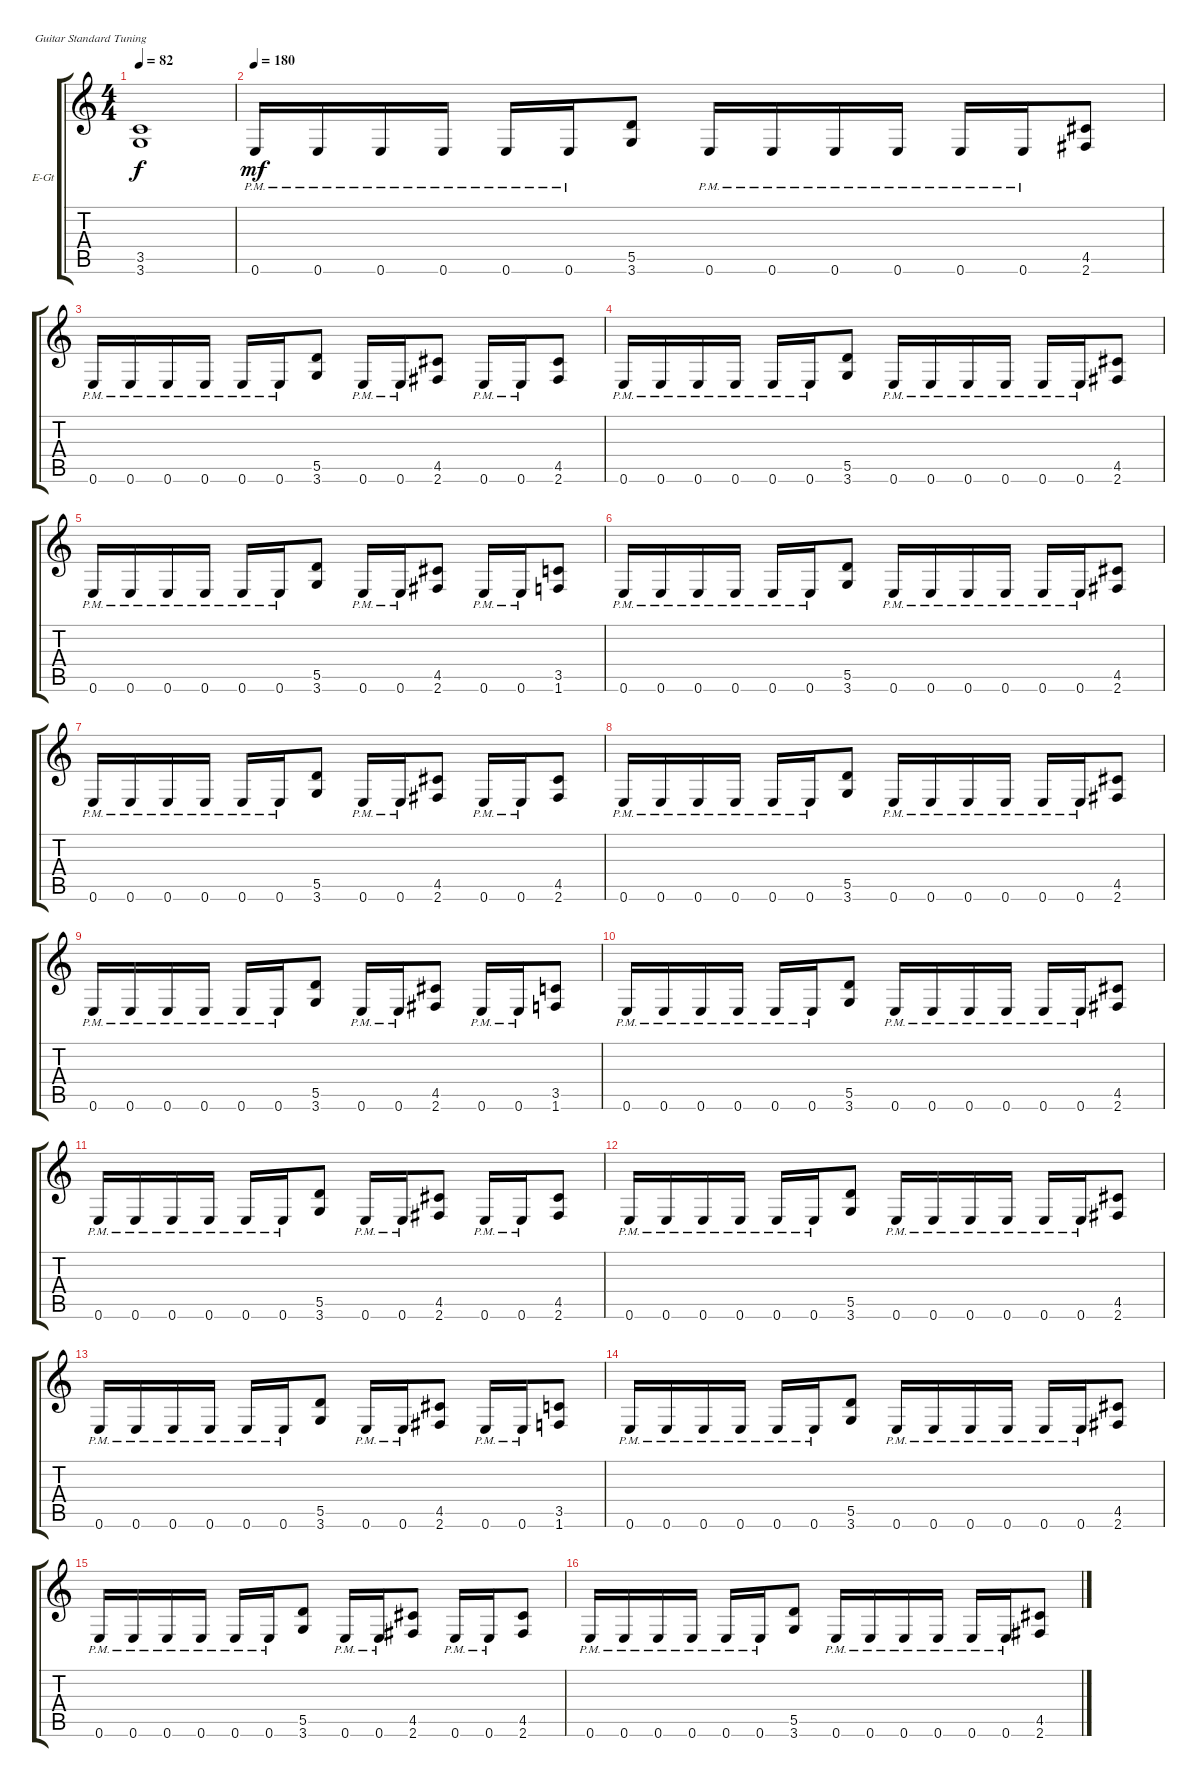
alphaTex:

\bracketExtendMode groupsimilarinstruments
\firstSystemTrackNameOrientation horizontal
\otherSystemsTrackNameOrientation horizontal
\track ("Gtr Dist 1" "E-Gt") {instrument overdrivenguitar}
\staff {score tabs}
\tuning (E4 B3 G3 D3 A2 E2)
\ts (4 4)
\tempo 82
\clef g2
\ks c
(3.5{t} 3.6{t}).1{dy f} |
\tempo 180
0.6{pm}.16{dy mf} 0.6{pm}.16 0.6{pm}.16 0.6{pm}.16 0.6{pm}.16 0.6{pm}.16 (5.5 3.6).8 0.6{pm}.16 0.6{pm}.16 0.6{pm}.16 0.6{pm}.16 0.6{pm}.16 0.6{pm}.16 (4.5 2.6).8 |
0.6{pm}.16 0.6{pm}.16 0.6{pm}.16 0.6{pm}.16 0.6{pm}.16 0.6{pm}.16 (5.5 3.6).8 0.6{pm}.16 0.6{pm}.16 (4.5 2.6).8 0.6{pm}.16 0.6{pm}.16 (4.5 2.6).8 |
0.6{pm}.16 0.6{pm}.16 0.6{pm}.16 0.6{pm}.16 0.6{pm}.16 0.6{pm}.16 (5.5 3.6).8 0.6{pm}.16 0.6{pm}.16 0.6{pm}.16 0.6{pm}.16 0.6{pm}.16 0.6{pm}.16 (4.5 2.6).8 |
0.6{pm}.16 0.6{pm}.16 0.6{pm}.16 0.6{pm}.16 0.6{pm}.16 0.6{pm}.16 (5.5 3.6).8 0.6{pm}.16 0.6{pm}.16 (4.5 2.6).8 0.6{pm}.16 0.6{pm}.16 (3.5 1.6).8 |
0.6{pm}.16 0.6{pm}.16 0.6{pm}.16 0.6{pm}.16 0.6{pm}.16 0.6{pm}.16 (5.5 3.6).8 0.6{pm}.16 0.6{pm}.16 0.6{pm}.16 0.6{pm}.16 0.6{pm}.16 0.6{pm}.16 (4.5 2.6).8 |
0.6{pm}.16 0.6{pm}.16 0.6{pm}.16 0.6{pm}.16 0.6{pm}.16 0.6{pm}.16 (5.5 3.6).8 0.6{pm}.16 0.6{pm}.16 (4.5 2.6).8 0.6{pm}.16 0.6{pm}.16 (4.5 2.6).8 |
0.6{pm}.16 0.6{pm}.16 0.6{pm}.16 0.6{pm}.16 0.6{pm}.16 0.6{pm}.16 (5.5 3.6).8 0.6{pm}.16 0.6{pm}.16 0.6{pm}.16 0.6{pm}.16 0.6{pm}.16 0.6{pm}.16 (4.5 2.6).8 |
0.6{pm}.16 0.6{pm}.16 0.6{pm}.16 0.6{pm}.16 0.6{pm}.16 0.6{pm}.16 (5.5 3.6).8 0.6{pm}.16 0.6{pm}.16 (4.5 2.6).8 0.6{pm}.16 0.6{pm}.16 (3.5 1.6).8 |
0.6{pm}.16 0.6{pm}.16 0.6{pm}.16 0.6{pm}.16 0.6{pm}.16 0.6{pm}.16 (5.5 3.6).8 0.6{pm}.16 0.6{pm}.16 0.6{pm}.16 0.6{pm}.16 0.6{pm}.16 0.6{pm}.16 (4.5 2.6).8 |
0.6{pm}.16 0.6{pm}.16 0.6{pm}.16 0.6{pm}.16 0.6{pm}.16 0.6{pm}.16 (5.5 3.6).8 0.6{pm}.16 0.6{pm}.16 (4.5 2.6).8 0.6{pm}.16 0.6{pm}.16 (4.5 2.6).8 |
0.6{pm}.16 0.6{pm}.16 0.6{pm}.16 0.6{pm}.16 0.6{pm}.16 0.6{pm}.16 (5.5 3.6).8 0.6{pm}.16 0.6{pm}.16 0.6{pm}.16 0.6{pm}.16 0.6{pm}.16 0.6{pm}.16 (4.5 2.6).8 |
0.6{pm}.16 0.6{pm}.16 0.6{pm}.16 0.6{pm}.16 0.6{pm}.16 0.6{pm}.16 (5.5 3.6).8 0.6{pm}.16 0.6{pm}.16 (4.5 2.6).8 0.6{pm}.16 0.6{pm}.16 (3.5 1.6).8 |
0.6{pm}.16 0.6{pm}.16 0.6{pm}.16 0.6{pm}.16 0.6{pm}.16 0.6{pm}.16 (5.5 3.6).8 0.6{pm}.16 0.6{pm}.16 0.6{pm}.16 0.6{pm}.16 0.6{pm}.16 0.6{pm}.16 (4.5 2.6).8 |
0.6{pm}.16 0.6{pm}.16 0.6{pm}.16 0.6{pm}.16 0.6{pm}.16 0.6{pm}.16 (5.5 3.6).8 0.6{pm}.16 0.6{pm}.16 (4.5 2.6).8 0.6{pm}.16 0.6{pm}.16 (4.5 2.6).8 |
0.6{pm}.16 0.6{pm}.16 0.6{pm}.16 0.6{pm}.16 0.6{pm}.16 0.6{pm}.16 (5.5 3.6).8 0.6{pm}.16 0.6{pm}.16 0.6{pm}.16 0.6{pm}.16 0.6{pm}.16 0.6{pm}.16 (4.5 2.6).8
